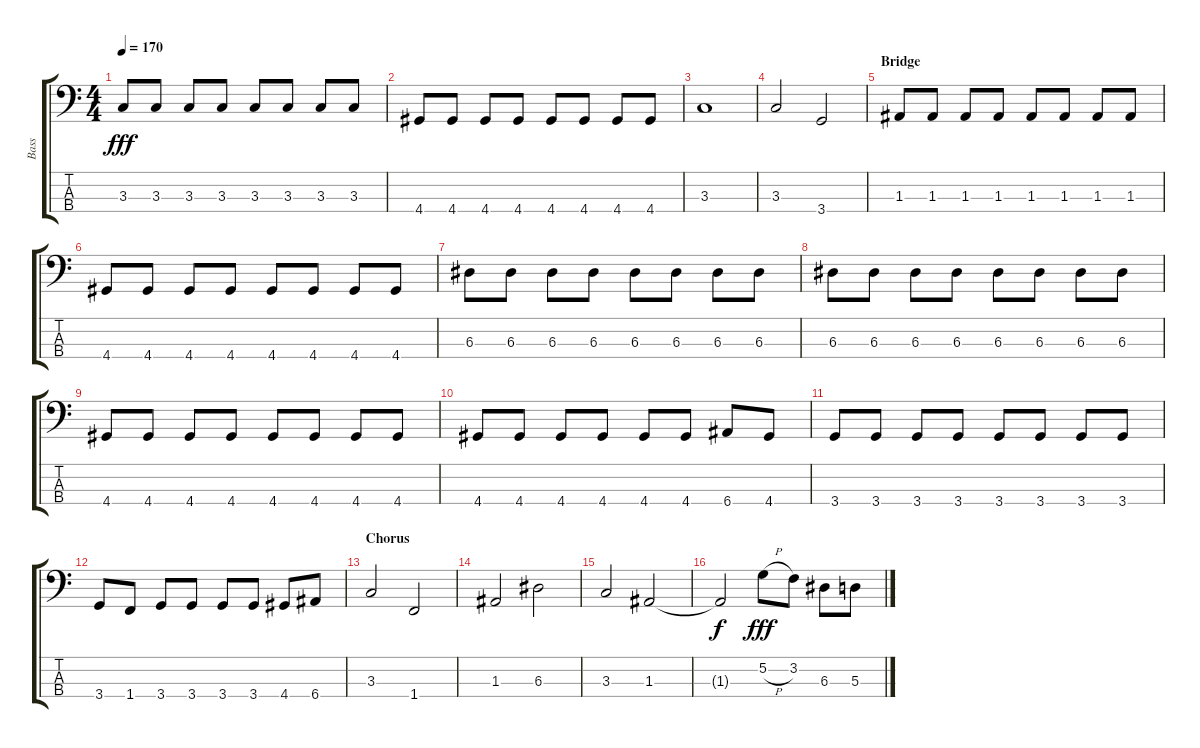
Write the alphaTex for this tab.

\track ("Bass" "Bass") {instrument electricbassfinger}
\staff {score tabs}
\tuning (G2 D2 A1 E1) {hide}
\ts (4 4)
\tempo 170
\clef f4
\ks c
3.3.8{dy fff} 3.3.8 3.3.8 3.3.8 3.3.8 3.3.8 3.3.8 3.3.8 |
4.4.8 4.4.8 4.4.8 4.4.8 4.4.8 4.4.8 4.4.8 4.4.8 |
3.3.1 |
3.3.2 3.4.2 |
\section ("" "Bridge")
1.3.8 1.3.8 1.3.8 1.3.8 1.3.8 1.3.8 1.3.8 1.3.8 |
4.4.8 4.4.8 4.4.8 4.4.8 4.4.8 4.4.8 4.4.8 4.4.8 |
6.3.8 6.3.8 6.3.8 6.3.8 6.3.8 6.3.8 6.3.8 6.3.8 |
6.3.8 6.3.8 6.3.8 6.3.8 6.3.8 6.3.8 6.3.8 6.3.8 |
4.4.8 4.4.8 4.4.8 4.4.8 4.4.8 4.4.8 4.4.8 4.4.8 |
4.4.8 4.4.8 4.4.8 4.4.8 4.4.8 4.4.8 6.4.8 4.4.8 |
3.4.8 3.4.8 3.4.8 3.4.8 3.4.8 3.4.8 3.4.8 3.4.8 |
3.4.8 1.4.8 3.4.8 3.4.8 3.4.8 3.4.8 4.4.8 6.4.8 |
\section ("" "Chorus")
3.3.2 1.4.2 |
1.3.2 6.3.2 |
3.3.2 1.3.2 |
1.3{t}.2{dy f} 5.2{h}.8{dy fff} 3.2.8 6.3.8 5.3.8
